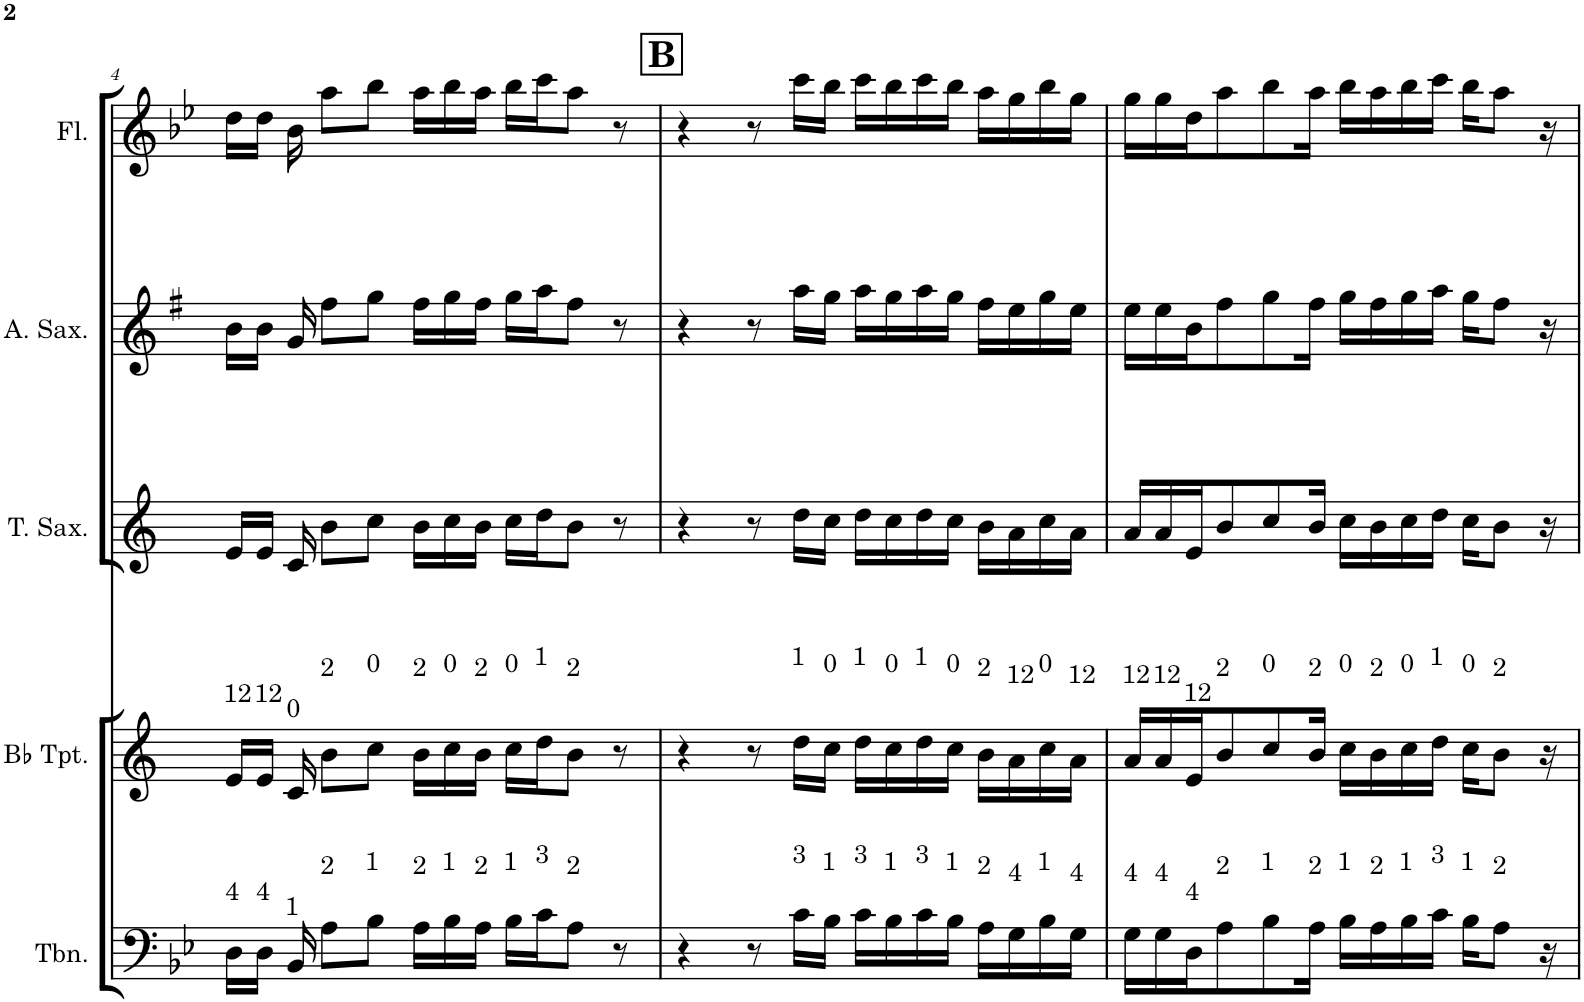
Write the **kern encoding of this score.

**kern	**kern	**kern	**kern	**kern
*part5	*part4	*part3	*part2	*part1
*staff5	*staff4	*staff3	*staff2	*staff1
*I"Trombone	*I"Bb Trumpet	*I"Tenor Saxophone	*I"Alto Saxophone	*I"Flute
*I'Tbn.	*I'Bb Tpt.	*I'T. Sax.	*I'A. Sax.	*I'Fl.
!!LO:PB:g=z
*clefF4	*clefG2	*clefG2	*clefG2	*clefG2
*	*Trd1c2	*Trd8c14	*Trd5c9	*
*k[b-e-]	*k[]	*k[]	*k[f#]	*k[b-e-]
*M4/4	*M4/4	*M4/4	*M4/4	*M4/4
=4	=4	=4	=4	=4
!	!LO:TX:a:t=12	!	!	!
!LO:TX:a:t=4	!	!	!	!
16D\LL	16e/LL	16e/LL	16b\LL	16dd\LL
!	!LO:TX:a:t=12	!	!	!
!LO:TX:a:t=4	!	!	!	!
16D\JJ	16e/JJ	16e/JJ	16b\JJ	16dd\JJ
!	!LO:TX:a:t=0	!	!	!
!LO:TX:a:t=1	!	!	!	!
16BB-/	16c/	16c/	16g/	16b-\
!	!LO:TX:a:t=2	!	!	!
!LO:TX:a:t=2	!	!	!	!
8A\L	8b\L	8b\L	8ff#\L	8aa\L
!	!LO:TX:a:t=0	!	!	!
!LO:TX:a:t=1	!	!	!	!
8B-\J	8cc\J	8cc\J	8gg\J	8bb-\J
!	!LO:TX:a:t=2	!	!	!
!LO:TX:a:t=2	!	!	!	!
16A\LL	16b\LL	16b\LL	16ff#\LL	16aa\LL
!	!LO:TX:a:t=0	!	!	!
!LO:TX:a:t=1	!	!	!	!
16B-\	16cc\	16cc\	16gg\	16bb-\
!	!LO:TX:a:t=2	!	!	!
!LO:TX:a:t=2	!	!	!	!
16A\JJ	16b\JJ	16b\JJ	16ff#\JJ	16aa\JJ
!	!LO:TX:a:t=0	!	!	!
!LO:TX:a:t=1	!	!	!	!
16B-\LL	16cc\LL	16cc\LL	16gg\LL	16bb-\LL
!	!LO:TX:a:t=1	!	!	!
!LO:TX:a:t=3	!	!	!	!
16c\J	16dd\J	16dd\J	16aa\J	16ccc\J
!	!LO:TX:a:t=2	!	!	!
!LO:TX:a:t=2	!	!	!	!
8A\J	8b\J	8b\J	8ff#\J	8aa\J
8r	8r	8r	8r	8r
!!LO:REH:place=s1:a:B:cj:fs=14:t=B
=5	=5	=5	=5	=5
4r	4r	4r	4r	4r
8r	8r	8r	8r	8r
!	!LO:TX:a:t=1	!	!	!
!LO:TX:a:t=3	!	!	!	!
16c\LL	16dd\LL	16dd\LL	16aa\LL	16ccc\LL
!	!LO:TX:a:t=0	!	!	!
!LO:TX:a:t=1	!	!	!	!
16B-\JJ	16cc\JJ	16cc\JJ	16gg\JJ	16bb-\JJ
!	!LO:TX:a:t=1	!	!	!
!LO:TX:a:t=3	!	!	!	!
16c\LL	16dd\LL	16dd\LL	16aa\LL	16ccc\LL
!	!LO:TX:a:t=0	!	!	!
!LO:TX:a:t=1	!	!	!	!
16B-\	16cc\	16cc\	16gg\	16bb-\
!	!LO:TX:a:t=1	!	!	!
!LO:TX:a:t=3	!	!	!	!
16c\	16dd\	16dd\	16aa\	16ccc\
!	!LO:TX:a:t=0	!	!	!
!LO:TX:a:t=1	!	!	!	!
16B-\JJ	16cc\JJ	16cc\JJ	16gg\JJ	16bb-\JJ
!	!LO:TX:a:t=2	!	!	!
!LO:TX:a:t=2	!	!	!	!
16A\LL	16b\LL	16b\LL	16ff#\LL	16aa\LL
!	!LO:TX:a:t=12	!	!	!
!LO:TX:a:t=4	!	!	!	!
16G\	16a\	16a\	16ee\	16gg\
!	!LO:TX:a:t=0	!	!	!
!LO:TX:a:t=1	!	!	!	!
16B-\	16cc\	16cc\	16gg\	16bb-\
!	!LO:TX:a:t=12	!	!	!
!LO:TX:a:t=4	!	!	!	!
16G\JJ	16a\JJ	16a\JJ	16ee\JJ	16gg\JJ
=6	=6	=6	=6	=6
!	!LO:TX:a:t=12	!	!	!
!LO:TX:a:t=4	!	!	!	!
16G\LL	16a/LL	16a/LL	16ee\LL	16gg\LL
!	!LO:TX:a:t=12	!	!	!
!LO:TX:a:t=4	!	!	!	!
16G\	16a/	16a/	16ee\	16gg\
!	!LO:TX:a:t=12	!	!	!
!LO:TX:a:t=4	!	!	!	!
16D\J	16e/J	16e/J	16b\J	16dd\J
!	!LO:TX:a:t=2	!	!	!
!LO:TX:a:t=2	!	!	!	!
8A\	8b/	8b/	8ff#\	8aa\
!	!LO:TX:a:t=0	!	!	!
!LO:TX:a:t=1	!	!	!	!
8B-\	8cc/	8cc/	8gg\	8bb-\
!	!LO:TX:a:t=2	!	!	!
!LO:TX:a:t=2	!	!	!	!
16A\Jk	16b/Jk	16b/Jk	16ff#\Jk	16aa\Jk
!	!LO:TX:a:t=0	!	!	!
!LO:TX:a:t=1	!	!	!	!
16B-\LL	16cc\LL	16cc\LL	16gg\LL	16bb-\LL
!	!LO:TX:a:t=2	!	!	!
!LO:TX:a:t=2	!	!	!	!
16A\	16b\	16b\	16ff#\	16aa\
!	!LO:TX:a:t=0	!	!	!
!LO:TX:a:t=1	!	!	!	!
16B-\	16cc\	16cc\	16gg\	16bb-\
!	!LO:TX:a:t=1	!	!	!
!LO:TX:a:t=3	!	!	!	!
16c\JJ	16dd\JJ	16dd\JJ	16aa\JJ	16ccc\JJ
!	!LO:TX:a:t=0	!	!	!
!LO:TX:a:t=1	!	!	!	!
16B-\KL	16cc\KL	16cc\KL	16gg\KL	16bb-\KL
!	!LO:TX:a:t=2	!	!	!
!LO:TX:a:t=2	!	!	!	!
8A\J	8b\J	8b\J	8ff#\J	8aa\J
16r	16r	16r	16r	16r
=	=	=	=	=
*-	*-	*-	*-	*-
